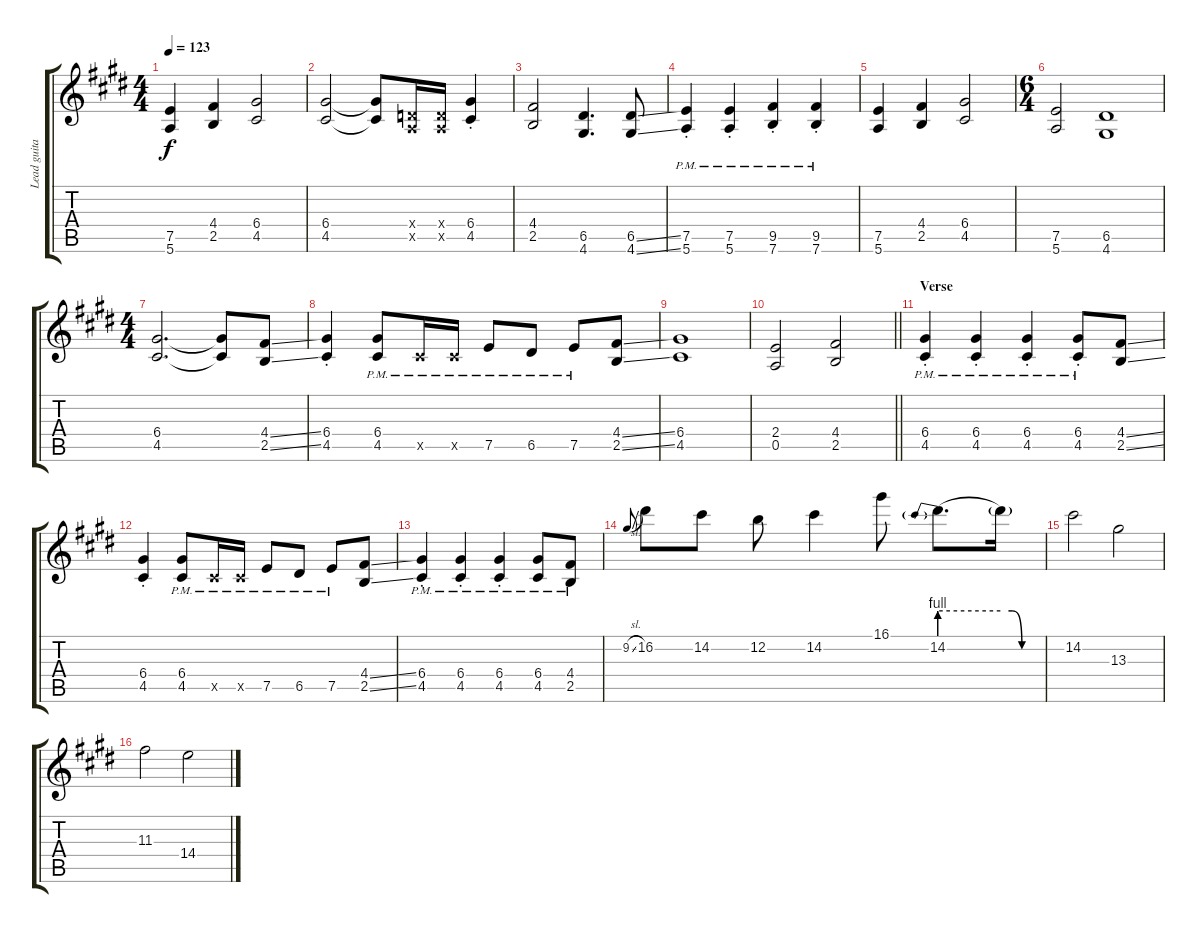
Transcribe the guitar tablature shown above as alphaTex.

\track ("Lead guitar" "Lead guita") {instrument overdrivenguitar}
\staff {score tabs}
\tuning (E4 B3 G3 D3 A2 E2) {hide}
\ts (4 4)
\tempo 123
\clef g2
\ks c#minor
(7.5 5.6).4{dy f} (4.4 2.5).4 (6.4 4.5).2 |
(6.4 4.5).2 (6.4{t} 4.5{t}).8 (0.4{x} 0.5{x}).16 (0.4{x} 0.5{x}).16 (6.4{st} 4.5{st}).4 |
(4.4 2.5).2 (6.5 4.6).4{d} (6.5{ss} 4.6{ss}).8 |
(7.5{pm st} 5.6{pm st}).4 (7.5{pm st} 5.6{pm st}).4 (9.5{pm st} 7.6{pm st}).4 (9.5{pm st} 7.6{pm st}).4 |
(7.5 5.6).4 (4.4 2.5).4 (6.4 4.5).2 |
\ts (6 4)
(7.5 5.6).2 (6.5 4.6).1 |
\ts (4 4)
(6.4 4.5).2{d} (6.4{t} 4.5{t}).8 (4.4{ss} 2.5{ss}).8 |
(6.4{st} 4.5{st}).4 (6.4{pm} 4.5{pm}).8 4.5{pm x}.16 4.5{pm x}.16 7.5{pm}.8 6.5{pm}.8 7.5{pm}.8 (4.4{ss} 2.5{ss}).8 |
(6.4 4.5).1 |
\barLineRight lightlight
(2.4 0.5).2 (4.4 2.5).2 |
\section ("" "Verse")
(6.4{pm st} 4.5{pm st}).4 (6.4{pm st} 4.5{st}).4 (6.4{pm st} 4.5{pm st}).4 (6.4{pm st} 4.5{pm st}).8 (4.4{ss} 2.5{ss}).8 |
(6.4{st} 4.5{st}).4 (6.4{pm} 4.5{pm}).8 4.5{pm x}.16 4.5{pm x}.16 7.5{pm}.8 6.5{pm}.8 7.5{pm}.8 (4.4{ss} 2.5{ss}).8 |
(6.4{pm st} 4.5{pm st}).4 (6.4{pm st} 4.5{pm st}).4 (6.4{pm st} 4.5{pm st}).4 (6.4{pm} 4.5{pm}).8 (4.4{pm} 2.5{pm}).8 |
9.2{sl}.8{gr onbeat} 16.2.8 14.2.8 12.2.8 14.2.4 16.1.8 14.2{be (prebend 0 4 60 4)}.8{d} 14.2{be (custom 0 4 15 4 30 0 60 0) t}.16 |
14.2.2 13.3.2 |
11.3.2 14.4.2
